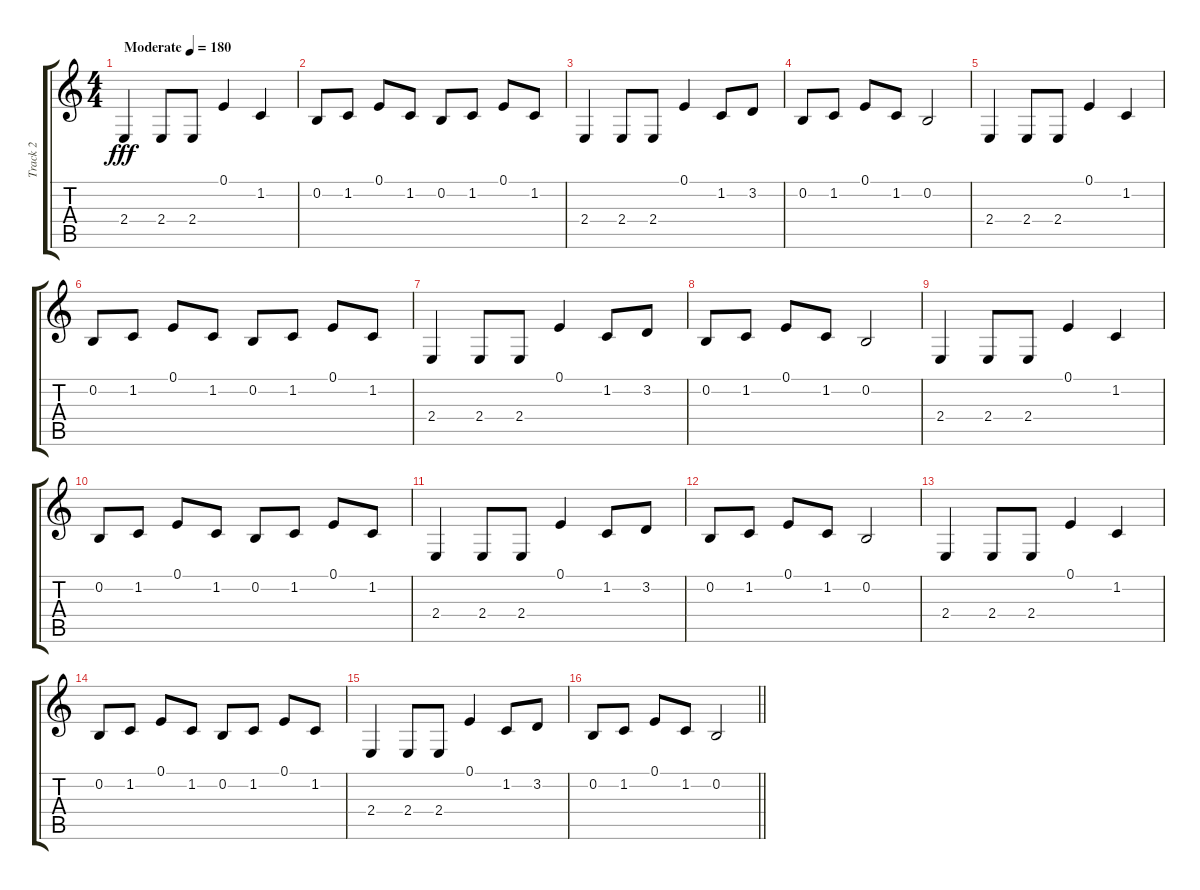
\track ("Track 2" "Track 2") {instrument stringensemble1}
\staff {score tabs}
\tuning (E4 B3 G3 D3 A2 E2) {hide}
\ts (4 4)
\tempo (180 "Moderate")
\clef g2
\ks c
2.4.4{dy fff instrument stringensemble1} 2.4.8 2.4.8 0.1.4 1.2.4 |
0.2.8 1.2.8 0.1.8 1.2.8 0.2.8 1.2.8 0.1.8 1.2.8 |
2.4.4 2.4.8 2.4.8 0.1.4 1.2.8 3.2.8 |
0.2.8 1.2.8 0.1.8 1.2.8 0.2.2 |
2.4.4 2.4.8 2.4.8 0.1.4 1.2.4 |
0.2.8 1.2.8 0.1.8 1.2.8 0.2.8 1.2.8 0.1.8 1.2.8 |
2.4.4 2.4.8 2.4.8 0.1.4 1.2.8 3.2.8 |
0.2.8 1.2.8 0.1.8 1.2.8 0.2.2 |
2.4.4 2.4.8 2.4.8 0.1.4 1.2.4 |
0.2.8 1.2.8 0.1.8 1.2.8 0.2.8 1.2.8 0.1.8 1.2.8 |
2.4.4 2.4.8 2.4.8 0.1.4 1.2.8 3.2.8 |
0.2.8 1.2.8 0.1.8 1.2.8 0.2.2 |
2.4.4 2.4.8 2.4.8 0.1.4 1.2.4 |
0.2.8 1.2.8 0.1.8 1.2.8 0.2.8 1.2.8 0.1.8 1.2.8 |
2.4.4 2.4.8 2.4.8 0.1.4 1.2.8 3.2.8 |
\barLineRight lightlight
0.2.8 1.2.8 0.1.8 1.2.8 0.2.2
